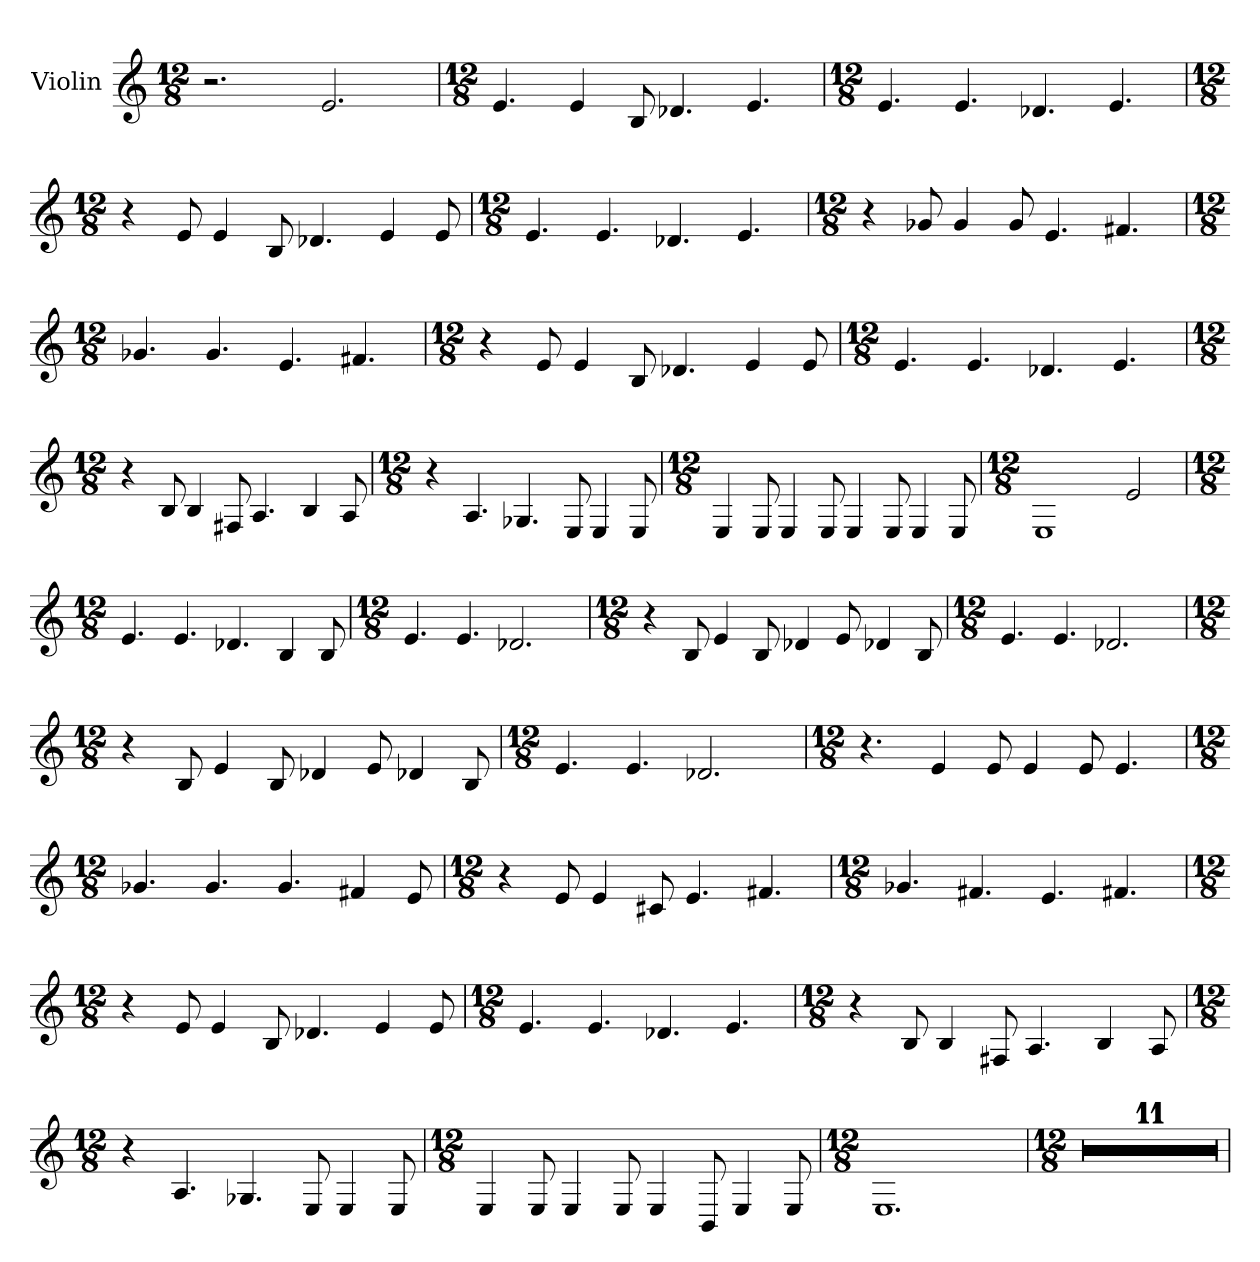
**kern
*part1
*staff1
*I"Violin
*I'Vln
*M12/8
=
2.r
2.e
=
*M12/8
4.e
4e
8B
4.d-X
4.e
=
*M12/8
4.e
4.e
4.d-X
4.e
=
*M12/8
4r
8e
4e
8B
4.d-X
4e
8e
=
*M12/8
4.e
4.e
4.d-X
4.e
=
*M12/8
4r
8g-X
4g-
8g-
4.e
4.f#X
=
*M12/8
4.g-X
4.g-
4.e
4.f#X
=
*M12/8
4r
8e
4e
8B
4.d-X
4e
8e
=
*M12/8
4.e
4.e
4.d-X
4.e
=
*M12/8
4r
8B
4B
8F#X
4.A
4B
8A
=
*M12/8
4r
4.A
4.G-X
8E
4E
8E
=
*M12/8
4E
8E
4E
8E
4E
8E
4E
8E
=
*M12/8
1E
2e
=
*M12/8
4.e
4.e
4.d-X
4B
8B
=
*M12/8
4.e
4.e
2.d-X
=
*M12/8
4r
8B
4e
8B
4d-X
8e
4d-X
8B
=
*M12/8
4.e
4.e
2.d-X
=
*M12/8
4r
8B
4e
8B
4d-X
8e
4d-X
8B
=
*M12/8
4.e
4.e
2.d-X
=
*M12/8
4.r
4e
8e
4e
8e
4.e
=
*M12/8
4.g-X
4.g-
4.g-
4f#X
8e
=
*M12/8
4r
8e
4e
8c#X
4.e
4.f#X
=
*M12/8
4.g-X
4.f#X
4.e
4.f#X
=
*M12/8
4r
8e
4e
8B
4.d-X
4e
8e
=
*M12/8
4.e
4.e
4.d-X
4.e
=
*M12/8
4r
8B
4B
8F#X
4.A
4B
8A
=
*M12/8
4r
4.A
4.G-X
8E
4E
8E
=
*M12/8
4E
8E
4E
8E
4E
8BB
4E
8E
=
*M12/8
1.E
=
*M12/8
1.r
=
*M12/8
1.r
=
*M12/8
1.r
=
*M12/8
1.r
=
*M12/8
1.r
=
*M12/8
1.r
=
*M12/8
1.r
=
*M12/8
1.r
=
*M12/8
1.r
=
*M12/8
1.r
=
*M12/8
1.r
=
*-
